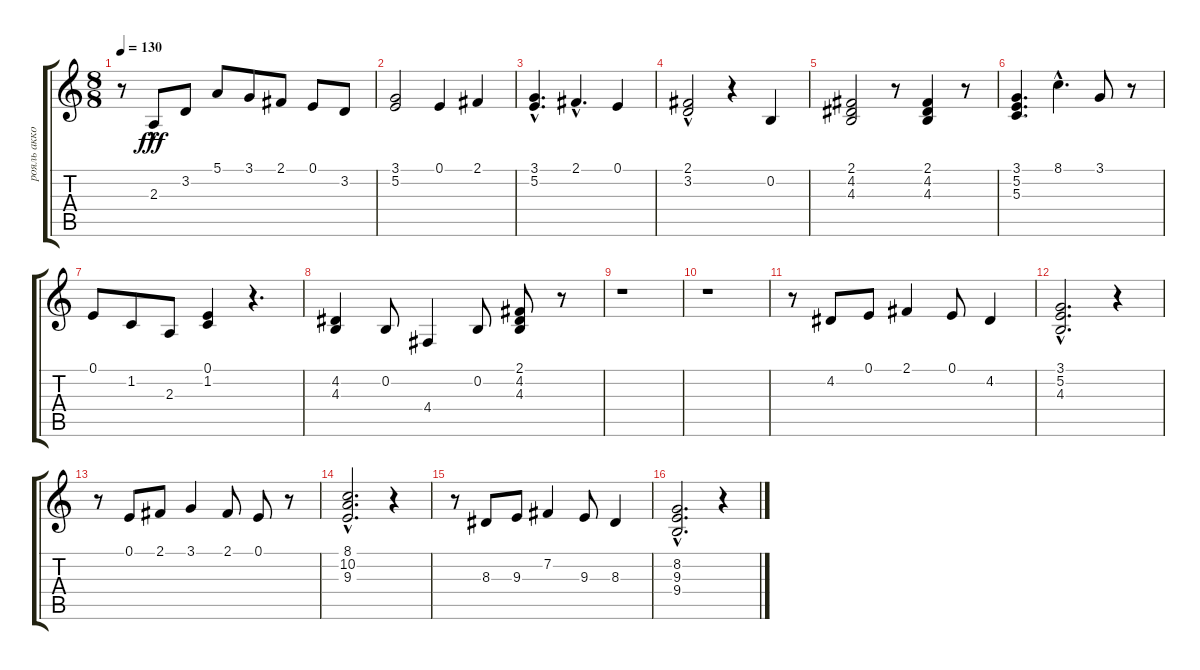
\track ("рояль аккорды" "рояль акко") {instrument brightacousticpiano}
\staff {score tabs}
\tuning (E4 B3 G3 D3 A2 E2) {hide}
\ts (8 8)
\tempo 130
\clef g2
\ks c
r.8{dy fff} 2.3{hac}.8 3.2.8 5.1.8 3.1.8 2.1.8 0.1.8 3.2.8 |
(3.1 5.2).2 0.1.4 2.1.4 |
(3.1{hac} 5.2{hac}).4{d} 2.1{hac}.4{d} 0.1.4 |
(2.1{hac} 3.2).2 r.4 0.2.4 |
(2.1 4.2 4.3).2 r.8 (2.1 4.2 4.3).4 r.8 |
(3.1 5.2 5.3).4{d} 8.1{hac}.4{d} 3.1.8 r.8 |
0.1.8 1.2.8 2.3.8 (0.1 1.2).4 r.4{d} |
(4.2 4.3).4 0.2.8 4.4.4 0.2.8 (2.1 4.2 4.3).8 r.8 |
r.1 |
r.1 |
r.8 4.2.8 0.1.8 2.1.4 0.1.8 4.2.4 |
(3.1{hac} 5.2{hac} 4.3{hac}).2{d} r.4 |
r.8 0.1.8 2.1.8 3.1.4 2.1.8 0.1.8 r.8 |
(8.1{hac} 10.2{hac} 9.3{hac}).2{d} r.4 |
r.8 8.3.8 9.3.8 7.2.4 9.3.8 8.3.4 |
(8.2{hac} 9.3{hac} 9.4{hac}).2{d} r.4
